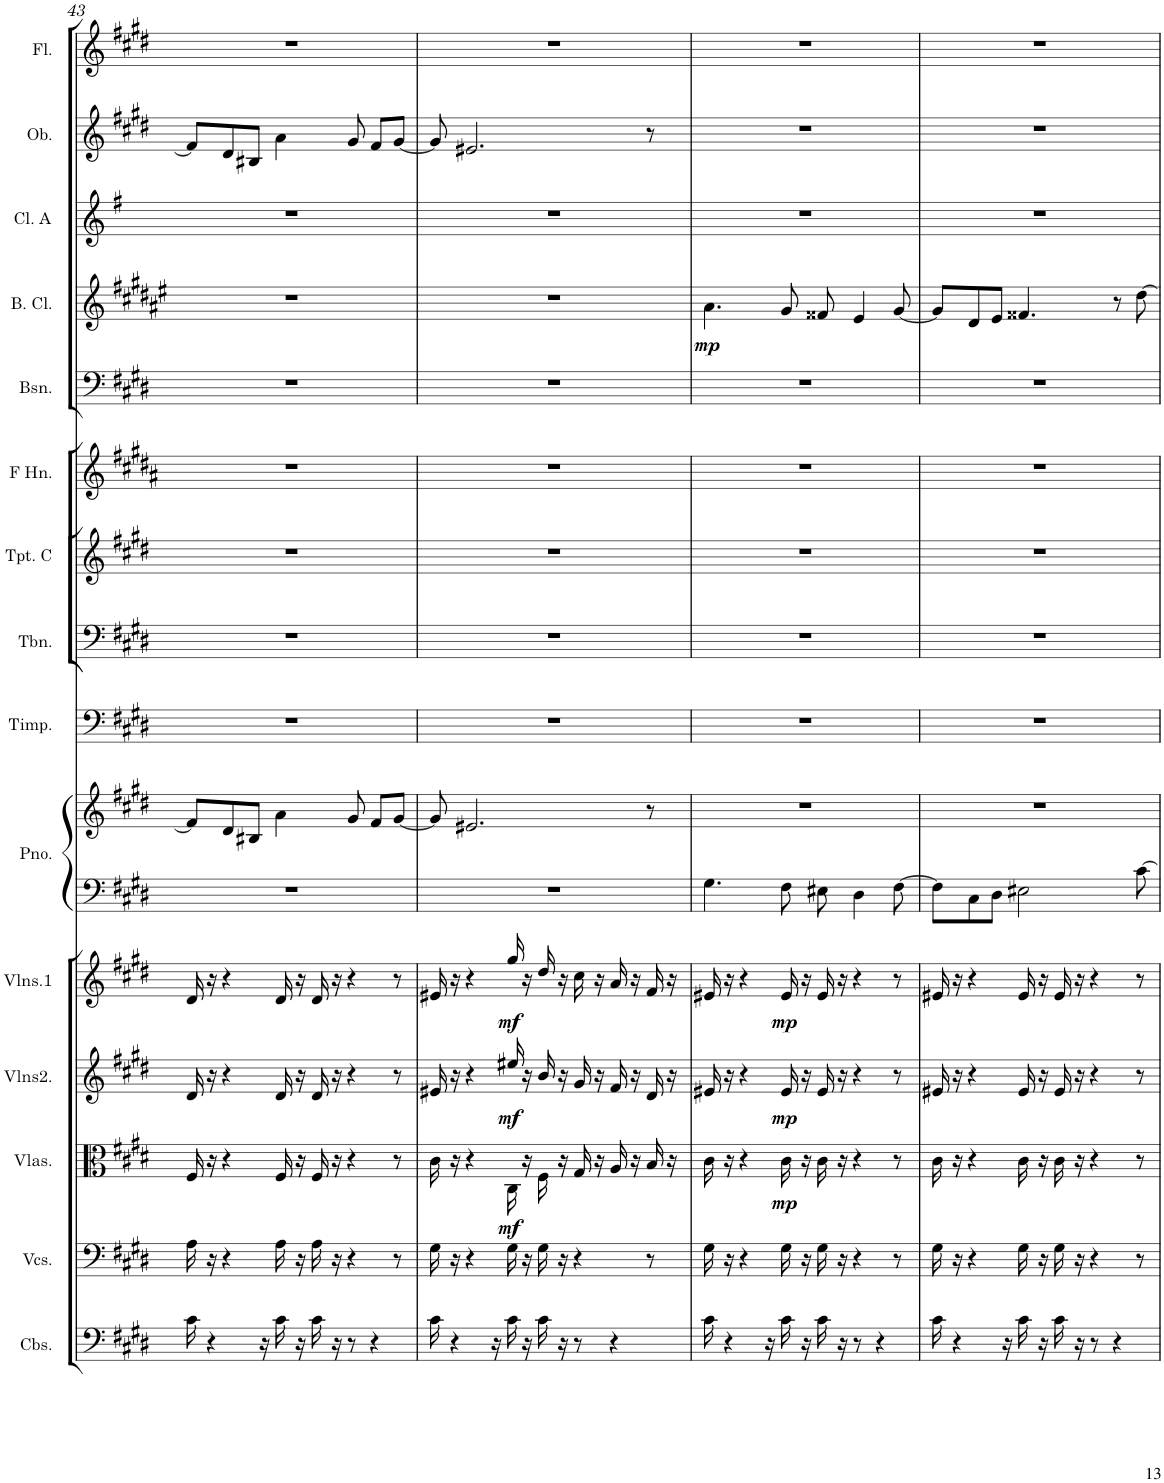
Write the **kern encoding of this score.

**kern	**kern	**kern	**dynam	**kern	**dynam	**kern	**dynam	**kern	**kern	**kern	**kern	**kern	**kern	**kern	**kern	**dynam	**kern	**kern	**kern
*part15	*part14	*part13	*part13	*part12	*part12	*part11	*part11	*part10	*part10	*part9	*part8	*part7	*part6	*part5	*part4	*part4	*part3	*part2	*part1
*staff16	*staff15	*staff14	*staff14	*staff13	*staff13	*staff12	*staff12	*staff11	*staff10	*staff9	*staff8	*staff7	*staff6	*staff5	*staff4	*staff4	*staff3	*staff2	*staff1
*I"Contrabass Section	*I"Violoncello Section	*I"Viola Section	*	*I"Violin Section2	*	*I"Violin Section1	*	*I"Grand Piano	*	*I"Timpani	*I"Trombone	*I"Trumpet C	*I"French Horn	*I"Bassoon	*I"Bass Clarinet	*	*I"Clarinet A	*I"Oboe	*I"Flute
*I'Cbs.	*I'Vcs.	*I'Vlas.	*	*I'Vlns2.	*	*I'Vlns.1	*	*I'Pno.	*	*I'Timp.	*I'Tbn.	*I'Tpt. C	*I'F Hn.	*I'Bsn.	*I'B. Cl.	*	*I'Cl. A	*I'Ob.	*I'Fl.
!!LO:PB:g=z
*clefF4	*clefF4	*clefC3	*	*clefG2	*	*clefG2	*	*clefF4	*clefG2	*clefF4	*clefF4	*clefG2	*clefG2	*clefF4	*clefG2	*	*clefG2	*clefG2	*clefG2
*Trd7c12	*	*	*	*	*	*	*	*	*	*	*	*Trd1c2	*Trd4c7	*	*Trd8c14	*	*Trd2c3	*	*
*k[f#c#g#d#]	*k[f#c#g#d#]	*k[f#c#g#d#]	*	*k[f#c#g#d#]	*	*k[f#c#g#d#]	*	*k[f#c#g#d#]	*k[f#c#g#d#]	*k[f#c#g#d#]	*k[f#c#g#d#]	*k[f#c#g#d#]	*k[f#c#g#d#a#]	*k[f#c#g#d#]	*k[f#c#g#d#a#e#]	*	*k[f#]	*k[f#c#g#d#]	*k[f#c#g#d#]
*E:	*E:	*E:	*	*E:	*	*E:	*	*E:	*E:	*E:	*E:	*	*	*E:	*	*	*	*E:	*E:
*M4/4	*M4/4	*M4/4	*	*M4/4	*	*M4/4	*	*M4/4	*M4/4	*M4/4	*M4/4	*M4/4	*M4/4	*M4/4	*M4/4	*	*M4/4	*M4/4	*M4/4
=43	=43	=43	=43	=43	=43	=43	=43	=43	=43	=43	=43	=43	=43	=43	=43	=43	=43	=43	=43
16c#\	16A\	16F#/	.	16d#/	.	16d#/	.	1r	8f#/L]	1r	1r	1r	1r	1r	1r	.	1r	8f#/L]	1r
4r	16r	16r	.	16r	.	16r	.	.	.	.	.	.	.	.	.	.	.	.	.
.	4r	4r	.	4r	.	4r	.	.	8d#/	.	.	.	.	.	.	.	.	8d#/	.
.	.	.	.	.	.	.	.	.	8B#X/J	.	.	.	.	.	.	.	.	8B#X/J	.
16r	.	.	.	.	.	.	.	.	.	.	.	.	.	.	.	.	.	.	.
16c#\	16A\	16F#/	.	16d#/	.	16d#/	.	.	4a\	.	.	.	.	.	.	.	.	4a\	.
16r	16r	16r	.	16r	.	16r	.	.	.	.	.	.	.	.	.	.	.	.	.
16c#\	16A\	16F#/	.	16d#/	.	16d#/	.	.	.	.	.	.	.	.	.	.	.	.	.
16r	16r	16r	.	16r	.	16r	.	.	.	.	.	.	.	.	.	.	.	.	.
8r	4r	4r	.	4r	.	4r	.	.	8g#/	.	.	.	.	.	.	.	.	8g#/	.
4r	.	.	.	.	.	.	.	.	8f#/L	.	.	.	.	.	.	.	.	8f#/L	.
.	8r	8r	.	8r	.	8r	.	.	[8g#/J	.	.	.	.	.	.	.	.	[8g#/J	.
=44	=44	=44	=44	=44	=44	=44	=44	=44	=44	=44	=44	=44	=44	=44	=44	=44	=44	=44	=44
16c#\	16G#\	16c#\	.	16e#X/	.	16e#X/	.	1r	8g#/]	1r	1r	1r	1r	1r	1r	.	1r	8g#/]	1r
4r	16r	16r	.	16r	.	16r	.	.	.	.	.	.	.	.	.	.	.	.	.
.	4r	4r	.	4r	.	4r	.	.	2.e#X/	.	.	.	.	.	.	.	.	2.e#X/	.
16r	.	.	.	.	.	.	.	.	.	.	.	.	.	.	.	.	.	.	.
!	!	!	!LO:DY:b	!	!LO:DY:b	!	!LO:DY:b	!	!	!	!	!	!	!	!	!	!	!	!
16c#\	16G#\	16C#\	mf	16ee#X/	mf	16gg#/	mf	.	.	.	.	.	.	.	.	.	.	.	.
16r	16r	16r	.	16r	.	16r	.	.	.	.	.	.	.	.	.	.	.	.	.
16c#\	16G#\	16F#\	.	16b/	.	16dd#/	.	.	.	.	.	.	.	.	.	.	.	.	.
16r	16r	16r	.	16r	.	16r	.	.	.	.	.	.	.	.	.	.	.	.	.
8r	4r	16G#/	.	16g#/	.	16cc#\	.	.	.	.	.	.	.	.	.	.	.	.	.
.	.	16r	.	16r	.	16r	.	.	.	.	.	.	.	.	.	.	.	.	.
4r	.	16A/	.	16f#/	.	16a/	.	.	.	.	.	.	.	.	.	.	.	.	.
.	.	16r	.	16r	.	16r	.	.	.	.	.	.	.	.	.	.	.	.	.
.	8r	16B/	.	16d#/	.	16f#/	.	.	8r	.	.	.	.	.	.	.	.	8r	.
.	.	16r	.	16r	.	16r	.	.	.	.	.	.	.	.	.	.	.	.	.
=45	=45	=45	=45	=45	=45	=45	=45	=45	=45	=45	=45	=45	=45	=45	=45	=45	=45	=45	=45
!	!	!	!	!	!	!	!	!	!	!	!	!	!	!	!	!LO:DY:b	!	!	!
16c#\	16G#\	16c#\	.	16e#X/	.	16e#X/	.	4.G#\	1r	1r	1r	1r	1r	1r	4.a#\	mp	1r	1r	1r
4r	16r	16r	.	16r	.	16r	.	.	.	.	.	.	.	.	.	.	.	.	.
.	4r	4r	.	4r	.	4r	.	.	.	.	.	.	.	.	.	.	.	.	.
16r	.	.	.	.	.	.	.	.	.	.	.	.	.	.	.	.	.	.	.
!	!	!	!LO:DY:b	!	!LO:DY:b	!	!LO:DY:b	!	!	!	!	!	!	!	!	!	!	!	!
16c#\	16G#\	16c#\	mp	16e#/	mp	16e#/	mp	8F#\	.	.	.	.	.	.	8g#/	.	.	.	.
16r	16r	16r	.	16r	.	16r	.	.	.	.	.	.	.	.	.	.	.	.	.
16c#\	16G#\	16c#\	.	16e#/	.	16e#/	.	8E#X\	.	.	.	.	.	.	8f##X/	.	.	.	.
16r	16r	16r	.	16r	.	16r	.	.	.	.	.	.	.	.	.	.	.	.	.
8r	4r	4r	.	4r	.	4r	.	4D#\	.	.	.	.	.	.	4e#/	.	.	.	.
4r	.	.	.	.	.	.	.	.	.	.	.	.	.	.	.	.	.	.	.
.	8r	8r	.	8r	.	8r	.	[8F#\	.	.	.	.	.	.	[8g#/	.	.	.	.
=46	=46	=46	=46	=46	=46	=46	=46	=46	=46	=46	=46	=46	=46	=46	=46	=46	=46	=46	=46
16c#\	16G#\	16c#\	.	16e#X/	.	16e#X/	.	8F#\L]	1r	1r	1r	1r	1r	1r	8g#/L]	.	1r	1r	1r
4r	16r	16r	.	16r	.	16r	.	.	.	.	.	.	.	.	.	.	.	.	.
.	4r	4r	.	4r	.	4r	.	8C#\	.	.	.	.	.	.	8d#/	.	.	.	.
.	.	.	.	.	.	.	.	8D#\J	.	.	.	.	.	.	8e#/J	.	.	.	.
16r	.	.	.	.	.	.	.	.	.	.	.	.	.	.	.	.	.	.	.
16c#\	16G#\	16c#\	.	16e#/	.	16e#/	.	2E#X\	.	.	.	.	.	.	4.f##X/	.	.	.	.
16r	16r	16r	.	16r	.	16r	.	.	.	.	.	.	.	.	.	.	.	.	.
16c#\	16G#\	16c#\	.	16e#/	.	16e#/	.	.	.	.	.	.	.	.	.	.	.	.	.
16r	16r	16r	.	16r	.	16r	.	.	.	.	.	.	.	.	.	.	.	.	.
8r	4r	4r	.	4r	.	4r	.	.	.	.	.	.	.	.	.	.	.	.	.
4r	.	.	.	.	.	.	.	.	.	.	.	.	.	.	8r	.	.	.	.
.	8r	8r	.	8r	.	8r	.	[8c#\	.	.	.	.	.	.	[8dd#\	.	.	.	.
=	=	=	=	=	=	=	=	=	=	=	=	=	=	=	=	=	=	=	=
*-	*-	*-	*-	*-	*-	*-	*-	*-	*-	*-	*-	*-	*-	*-	*-	*-	*-	*-	*-
